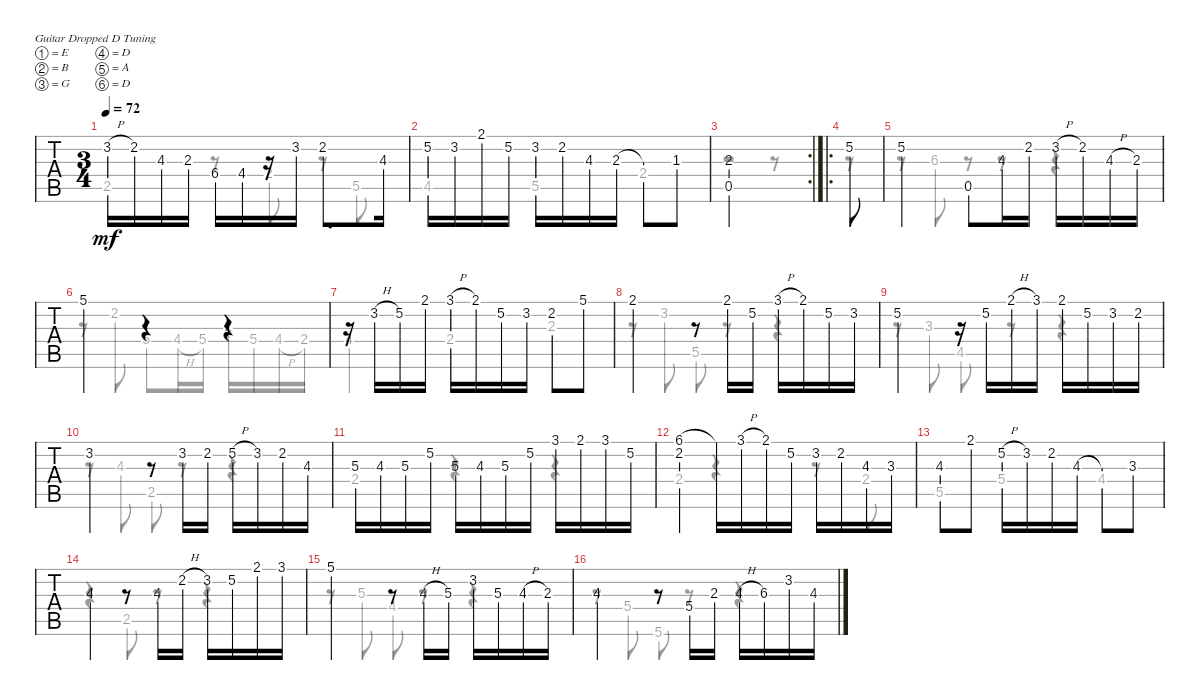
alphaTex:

\bracketExtendMode groupsimilarinstruments
\singleTrackTrackNamePolicy hidden
\multiTrackTrackNamePolicy hidden
\firstSystemTrackNameOrientation horizontal
\otherSystemsTrackNameOrientation horizontal
\track ("Untitled" "Untitled") {instrument acousticguitarnylon}
\staff {tabs}
\tuning (E4 B3 G3 D3 A2 D2)
\voice
\ts (3 4)
\tempo 72
\clef g2
\ks c
3.2{h}.16{dy mf} 2.2.16 4.3.16 2.3.16 6.4.16 4.4.16 r.16 3.2.16 2.2.8{d} 4.3.16 |
5.2.16 3.2.16 2.1.16 5.2.16 3.2.16 2.2.16 4.3.16 2.3.16 2.3{t}.8 1.3.8 |
\rc 2
(2.3 0.5).2 |
\ro
5.2.8 |
5.2.4 0.5.8 4.3.16 2.2.16 3.2{h}.16 2.2.16 4.3{h}.16 2.3.16 |
5.1.4 r.4 r.4 |
r.16 3.2{h}.16 5.2.16 2.1.16 3.1{h}.16 2.1.16 5.2.16 3.2.16 2.2.8 5.1.8 |
2.1.4 r.8 2.1.16 5.2.16 3.1{h}.16 2.1.16 5.2.16 3.2.16 |
5.2.4 r.16 5.2.16 2.1{h}.16 3.1.16 2.1.16 5.2.16 3.2.16 2.2.16 |
3.2.4 r.8 3.2.16 2.2.16 5.2{h}.16 3.2.16 2.2.16 4.3.16 |
5.3.16 4.3.16 5.3.16 5.2.16 5.3.16 4.3.16 5.3.16 5.2.16 3.1.16 2.1.16 3.1.16 5.2.16 |
(6.1 2.2).4 6.1{t}.16 3.1{h}.16 2.1.16 5.2.16 3.2.16 2.2.16 4.3.16 3.3.16 |
4.3.8 2.1.8 5.2{h}.16 3.2.16 2.2.16 4.3.16 4.3{t}.8 3.3.8 |
4.3.4 r.8 4.3.16 2.2{h}.16 3.2.16 5.2.16 2.1.16 3.1.16 |
5.1.4 r.8 4.3{h}.16 5.3.16 3.2.16 5.3.16 4.3{h}.16 2.3.16 |
4.3.4 r.8 5.4.16 2.3.16 4.3{h}.16 6.3.16 3.2.16 4.3.16
\voice
\clef g2
\ottava regular
\simile none
\ks c
2.5.4{dy mf} r.8 2.4.8 r.8 5.5.8 |
4.5.4 5.5.4 2.4.4 |
r.2 r.8 |
r.8 |
r.8 6.3.8 r.8 r.8 r.4 |
r.8 2.2.8 5.4.8 4.4{h}.16 5.4.16 2.3.16 5.4.16 4.4{h}.16 2.4.16 |
4.4.4 2.4.4 2.3.4 |
r.8 3.2.8 5.5.8 r.8 r.4 |
r.8 3.3.8 4.5.8 r.8 r.4 |
r.8 4.3.8 2.5.8 r.8 r.4 |
2.4.4 r.4 r.4 |
2.4.4 r.4 r.8 2.4.8 |
5.5.4 5.4.4 4.4.4 |
r.4 2.5.8 r.8 r.4 |
r.8 5.3.8 4.4.8 r.8 r.4 |
r.8 5.4.8 5.6.8 r.8 r.4
